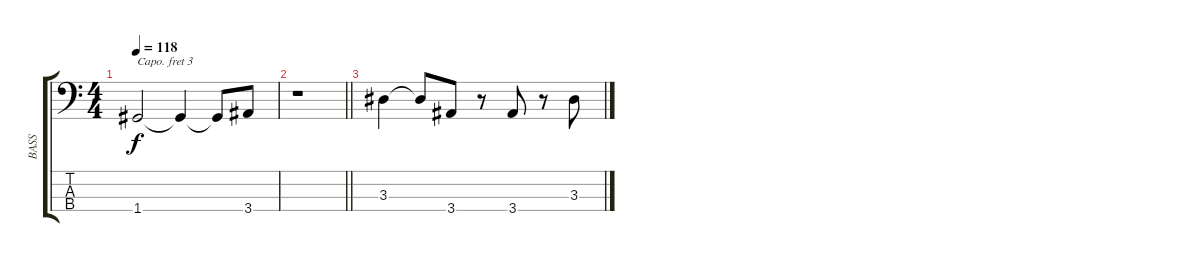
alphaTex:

\track ("BASS" "BASS") {instrument acousticbass}
\staff {score tabs}
\capo 3
\tuning (G2 D2 A1 E1) {hide}
\ts (4 4)
\tempo 118
\clef f4
\ks c
1.4.2{dy f} 1.4{t}.4 1.4{t}.8 3.4.8 |
\barLineRight lightlight
r.1 |
3.3.4 3.3{t}.8 3.4.8 r.8 3.4.8 r.8 3.3.8
